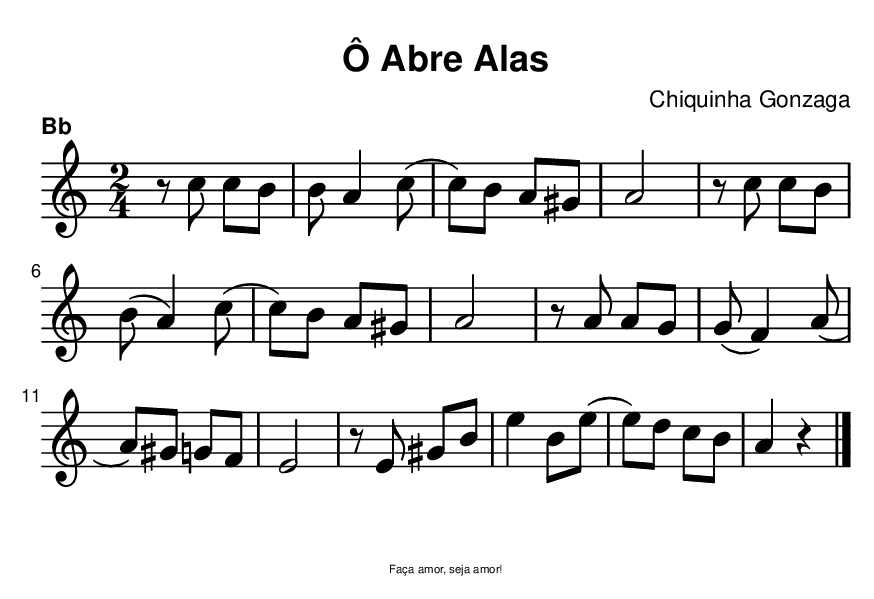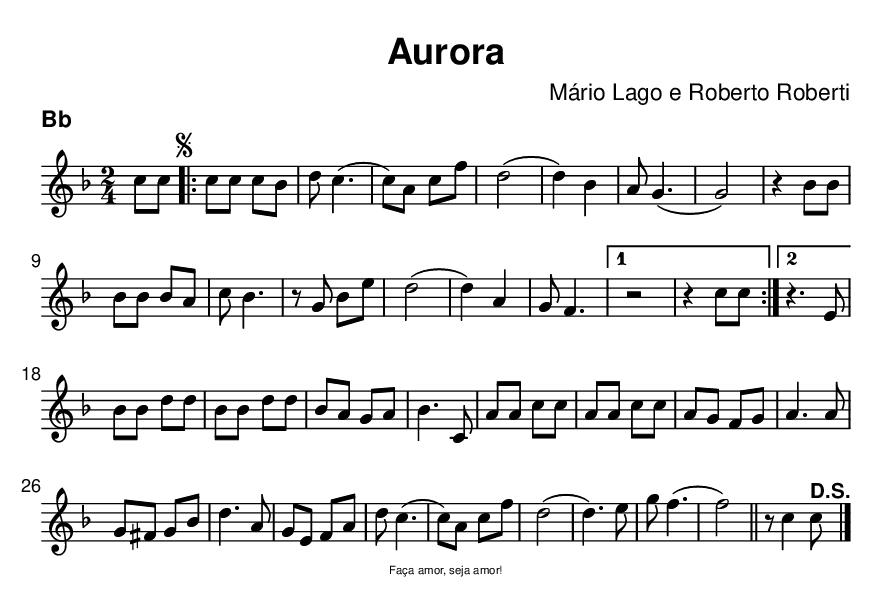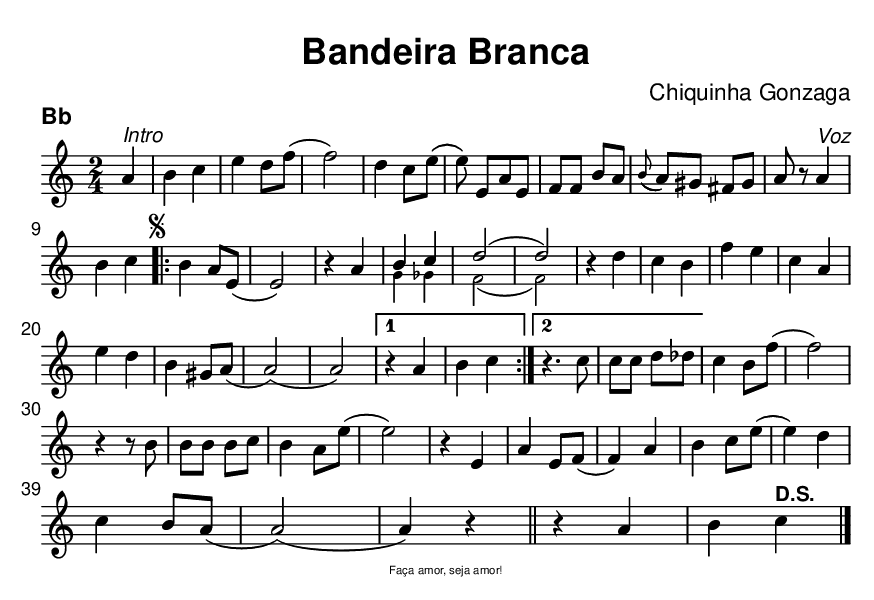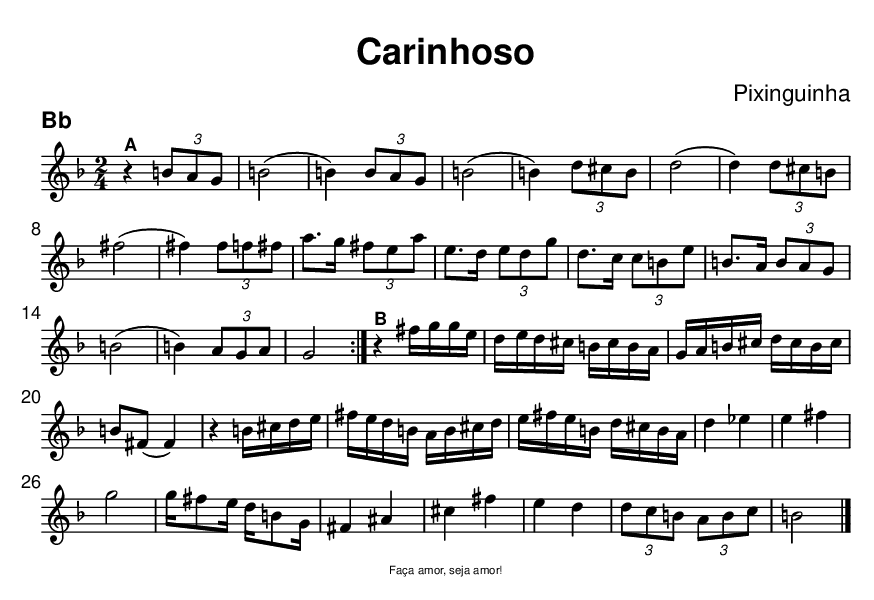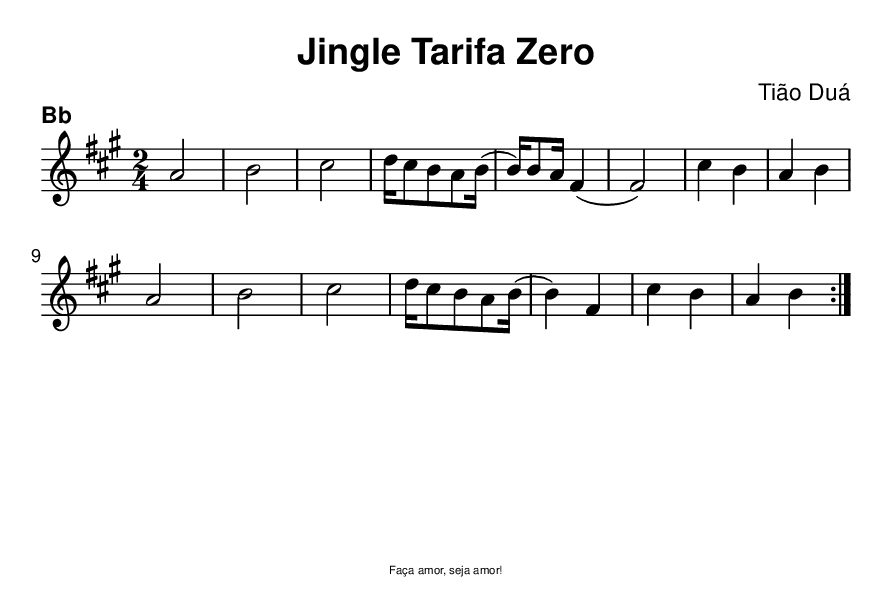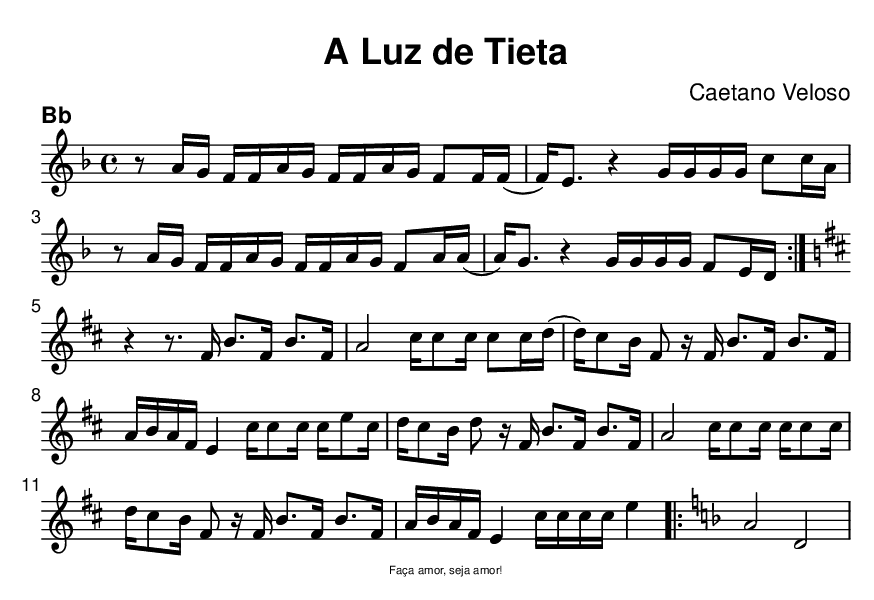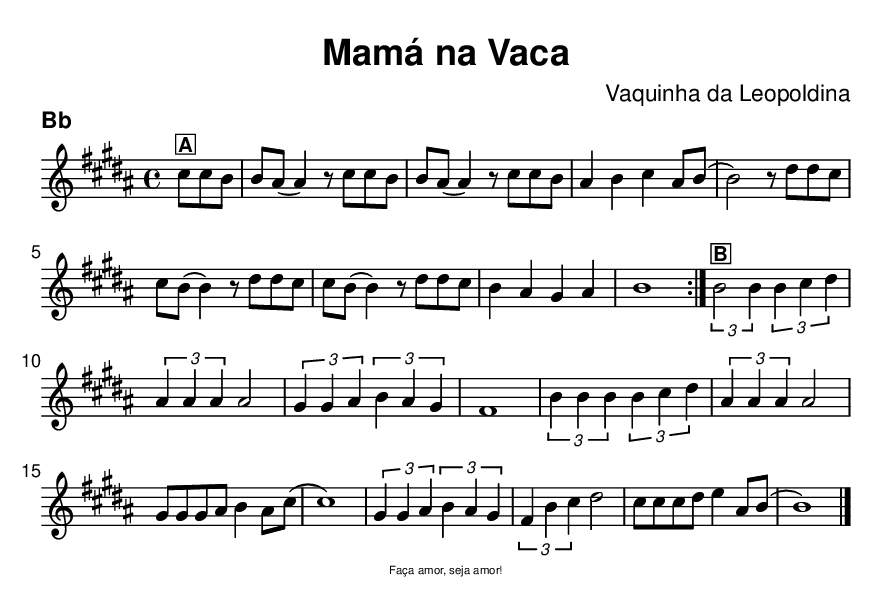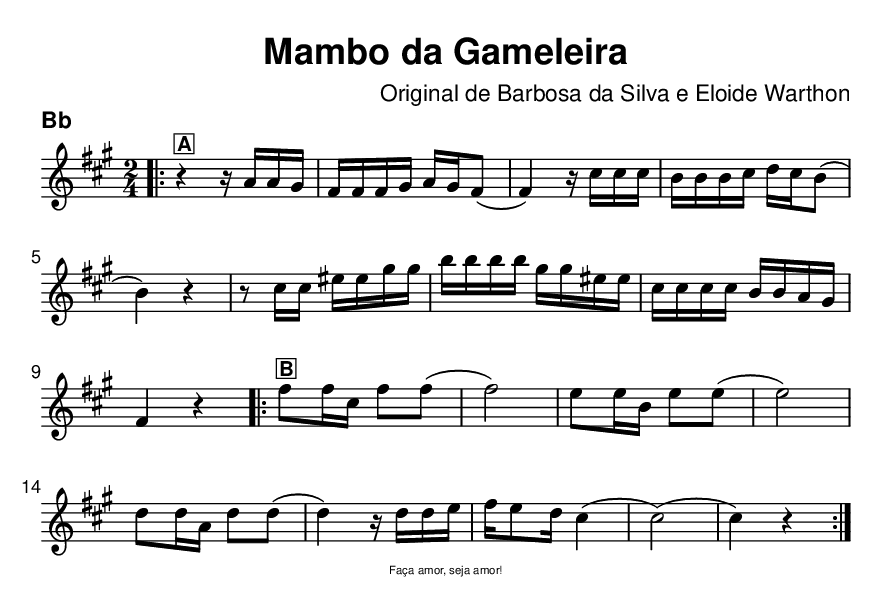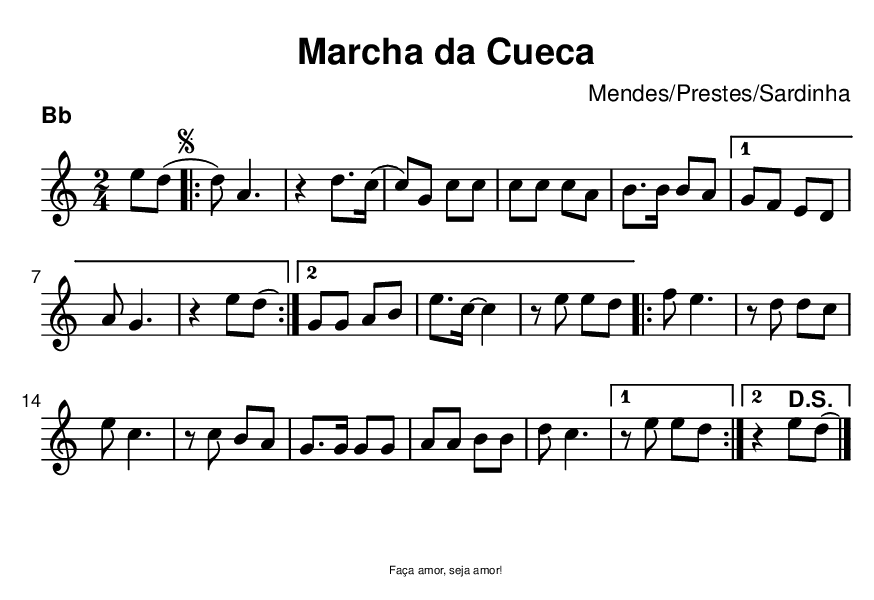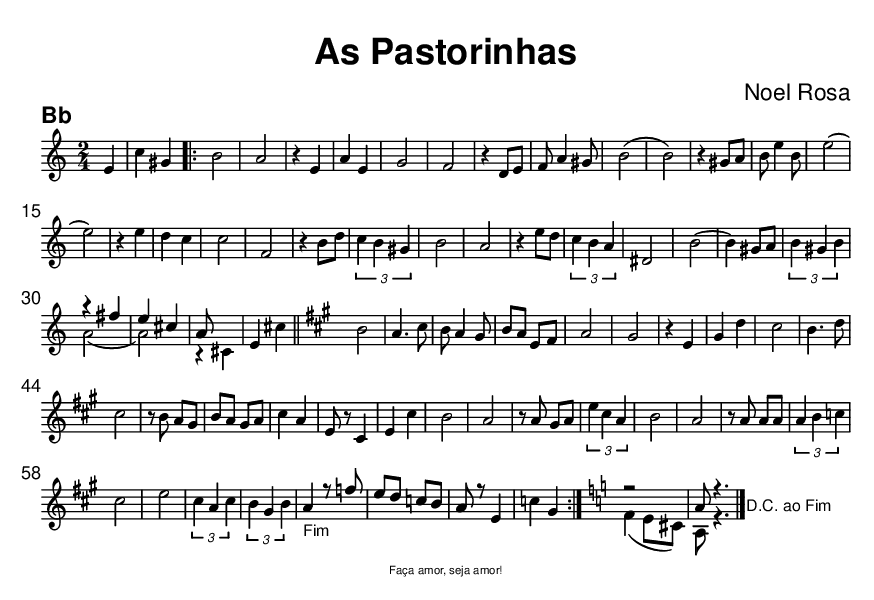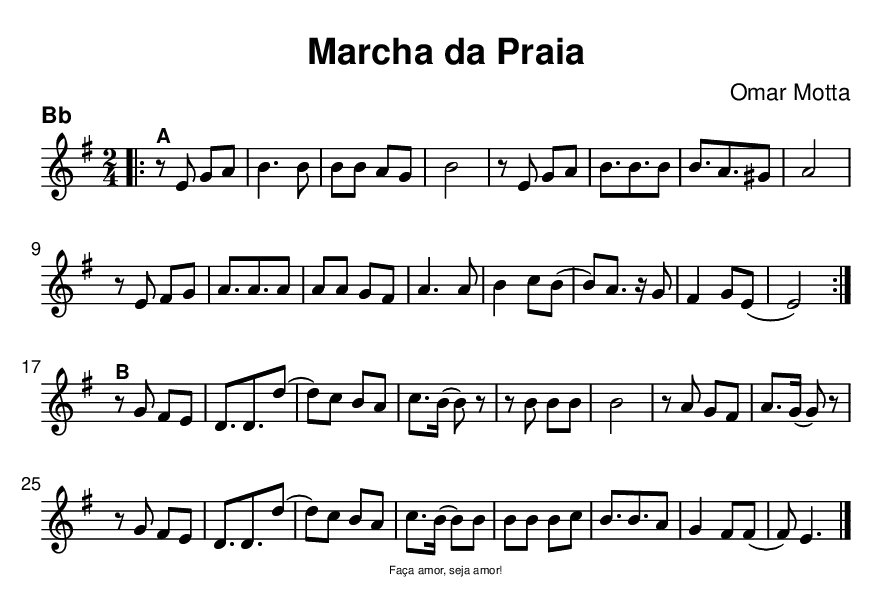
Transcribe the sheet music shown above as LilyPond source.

%\version "2.18.2"

\version "2.19.23"

\paper{
#(set-paper-size "a6landscape") %Define tamanho do papel
%annotate-spacing = ##t %Anota os espaços na partitura
head-separation = .8\cm %Separação do título
top-margin = .8\cm %Margem superior
right-margin = .4\cm %Margem direita
bottom-margin = .4\cm
page-count = 1 %Limita cada partitura a 1 página (facilita na hora de dimensionar a clave)
print-page-number = ##f %Não imprime número da página, isso fica por conta do LaTeX
indent = #0 %Remove indentação antes da clave, ganha um pouco de espaço e alinha as linhas
#(define fonts
	(make-pango-font-tree "Nimbus Sans"
												"Nimbus Sans"
												"Nimbus Sans"
												(/ staff-height pt 20)))
}

\header{
piece = \markup { \bold \magnify #1 { Bb }  } %Aparece à esquerda de todas as partituras
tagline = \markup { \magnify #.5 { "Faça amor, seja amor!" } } %Rodapé de todas as partituras
}

%Definem a transposição
transpDe = c
transpPara = c

%{
%Para acrescentar uma nova partitura no songbook crie um novo ambiente \book seguindo este padrão
\book{ %Cria um novo arquivo
	\bookOutputName "bandeiraBranca" %nome do arquivo
	\score{ %Cria nova clave
		\new Staff \with { \magnifyStaff #.9 }{	%Dimensiona a clave para caber na página, tem que ser feito pra cada um das partituras
			\transpose \transpDe \transpPara { \version "2.19.23"

\relative c'' {
  \clef treble
  \key c \major
  \time 2/4

  \partial 4 a4^\markup { \italic Intro }
  b c
  e d8 [ f ]
  ( f2 )
  d4 c8 [ e ]
  \( e \) e, [ a e ]
  f f b a
  \appoggiatura b ( a ) gis fis gis
  a r8 a4^\markup { \italic Voz }
  b c
  \mark \markup { \fontsize #-4 \musicglyph #"scripts.segno" }
\set Score.repeatCommands = #'(start-repeat)
	  b4 a8 e ( e2 )
	  r4 a4
	  <<
	  { b4 c d2 ( d ) }
	  \\
	  { \teeny g,4 ges f2 ( f ) }
	  >>
	  r4 d'
	  c b
	  f' e
	  c a
	  e' d
	  b gis8 a
	  ( a2 )
	  ( a ) |
\set Score.repeatCommands = #'((volta "1"))
		  r4 a
		  b c
\set Score.repeatCommands = #'((volta #f))
		\bar ":|."
\set Score.repeatCommands = #'((volta "2"))
		  r4. c8
		  c c d des
\set Score.repeatCommands = #'((volta #f))
		  c4 b8 f'
		  ( f2 )
		  r4 r8 b,8
		  b b b c
		  b4 a8 e'
		  ( e2 )
		  r4 e,
		  a4 e8 f
		  ( f4 ) a
		  b c8 e
		  ( e4 ) d \break
		  c4 b8 a
		  ( a2 )
		  ( a4 ) r4 \bar "||"
		  r4 a
		  b c^\markup { \bold "D.S." }
      \bar "|."
}
 } %Inclui o arquivo com as notas e define a transposição
		}
	}
	\header{ %Cabeçalho da partitura, contém nome e autor
		title = "Bandeira Branca"
		composer = "Chiquinha Gonzaga"
	}
}
%}

\book{ %Cria um novo arquivo
	\bookOutputName "aPraca" %nome do arquivo
	\score{ %Cria nova clave
		\new Staff \with { \magnifyStaff #.8 }{	%Dimensiona a clave para caber na página, tem que ser feito pra cada um das partituras
			\transpose \transpDe \transpPara { %\version "2.18.2"
\version "2.19.23"

\relative c'' {
  \clef treble
  \key bis \major
  \time 2/4

r8 f, g f 
}
 } %Inclui o arquivo com as notas e define a transposição
		}
	}
	\header{ %Cabeçalho da partitura, contém nome e autor
		title = "A Praça"
		composer = "Carlos Imperial"
	}
}

%Para acrescentar uma nova partitura no songbook crie um novo ambiente \book seguindo este padrão
\book{ %Cria um novo arquivo
	\bookOutputName "bandeiraBranca" %nome do arquivo
	\score{ %Cria nova clave
		\new Staff \with { \magnifyStaff #.9 }{	%Dimensiona a clave para caber na página, tem que ser feito pra cada um das partituras
			\transpose \transpDe \transpPara { \version "2.19.23"

\relative c'' {
  \clef treble
  \key c \major
  \time 2/4

  \partial 4 a4^\markup { \italic Intro }
  b c
  e d8 [ f ]
  ( f2 )
  d4 c8 [ e ]
  \( e \) e, [ a e ]
  f f b a
  \appoggiatura b ( a ) gis fis gis
  a r8 a4^\markup { \italic Voz }
  b c
  \mark \markup { \fontsize #-4 \musicglyph #"scripts.segno" }
\set Score.repeatCommands = #'(start-repeat)
	  b4 a8 e ( e2 )
	  r4 a4
	  <<
	  { b4 c d2 ( d ) }
	  \\
	  { \teeny g,4 ges f2 ( f ) }
	  >>
	  r4 d'
	  c b
	  f' e
	  c a
	  e' d
	  b gis8 a
	  ( a2 )
	  ( a ) |
\set Score.repeatCommands = #'((volta "1"))
		  r4 a
		  b c
\set Score.repeatCommands = #'((volta #f))
		\bar ":|."
\set Score.repeatCommands = #'((volta "2"))
		  r4. c8
		  c c d des
\set Score.repeatCommands = #'((volta #f))
		  c4 b8 f'
		  ( f2 )
		  r4 r8 b,8
		  b b b c
		  b4 a8 e'
		  ( e2 )
		  r4 e,
		  a4 e8 f
		  ( f4 ) a
		  b c8 e
		  ( e4 ) d \break
		  c4 b8 a
		  ( a2 )
		  ( a4 ) r4 \bar "||"
		  r4 a
		  b c^\markup { \bold "D.S." }
      \bar "|."
}
 } %Inclui o arquivo com as notas e define a transposição
		}
	}
	\header{ %Cabeçalho da partitura, contém nome e autor
		title = "Bandeira Branca"
		composer = "Chiquinha Gonzaga"
	}
}

\book{
	\bookOutputName "pastorinhas"
	\score{
		\new Staff \with { \magnifyStaff #.7 }{
			\transpose \transpDe \transpPara { %\version "2.18.2"
\version "2.19.23"

\relative c'' {
  \clef treble
  \key c \major
  \time 2/4

  \partial 4 e,4
  c' gis \bar ".|:" 
  b2
  a
  r4 e
  a e
  g2
  f
  r4 d8 e
  f a4 gis8
  b2
  ( b )
  r4 gis8 a
  b8 e4 b8
  e2
  ( e )
  r4 e
  d c
  c2
  f,
  r4 b8 d
  \tuplet 3/2 { c4 b gis }
  b2
  a
  r4 e'8 d
  \tuplet 3/2 { c4 b a }
  dis,2
  b'2
  ( b4 ) gis8 a
  \tuplet 3/2 { b4 gis b }
  <<
  {  \tiny r4 fis' e cis a8 }
  \\
  { a2 ( a ) r4 cis,}
  >>
  e cis' \bar "||"
  \key a \major
  b2
  a4. cis8
  b a4 gis8
  b a e fis
  a2
  gis
  r4 e
  gis d'
  cis2
  b4. d8
  cis2
  r8 b a gis
  b a gis a
  cis4 a
  e8 r8 cis4
  e cis'
  b2 a
  r8 a gis a
  \tuplet 3/2 { e'4 cis a }
  b2
  a
  r8 a a a
  \tuplet 3/2 { a4 b c }
  cis2
  e
  \tuplet 3/2 { cis4 a cis }
  \tuplet 3/2 { b gis b }
  a_\markup{Fim} 
  <<
  {\tiny r8 f' e d c b a r8 } 
  \\
  {}
  >>
  e4
  c' gis \bar ":|."
  \key c \major
  <<
  { r2 a8 r4.}
  \\
  { \tiny f4 ( e8 cis ) a8 r4. }
  >>
  \bar "|."
  \cadenzaOn
      \stopStaff

	  \repeat unfold 1 {
	          s1
	          \bar ""
	        }

        % text line-aligned
        % ==================
        % Move text to the desired position
        \once \override TextScript.extra-offset = #'( -1.8 . -1)
        \once \override TextScript.word-space = #1.2
        %| <>^\markup \general-align #Y #2 { \center-column { \line { "ao" \fontsize #-5 \musicglyph #"scripts.segno" } } }
		<>^\markup { \center-column { } \line { "D.C. ao Fim" } }
		\repeat unfold 2 {
		          s1
		          \bar ""
		        }
        % Resume bar count and show staff lines again
   \cadenzaOff
}
 }
		}
	}
	\header{
		title = "As Pastorinhas"
		composer = "Noel Rosa"
	}
}

\book{ %Cria um novo arquivo
	\bookOutputName "aurora" %nome do arquivo
	\score{ %Cria nova clave
		\new Staff \with { \magnifyStaff #.9 }{	%Dimensiona a clave para caber na página, tem que ser feito pra cada um das partituras
			\transpose \transpDe \transpPara { \version "2.19.23"

\relative c'' {
  \clef treble
  \key f \major
  \time 2/4

  \partial 4
  c8 c
  \bar ".|:"
  \mark \markup { \fontsize #-4 \musicglyph #"scripts.segno" }
  c c c bes
  d c4.
  ( c8 ) a c f
  d2
  ( d4 ) bes
  a8 g4.
  ( g2 )
  r4 bes8 bes
  bes bes bes a
  c bes4.
  r8 g bes e
  d2
  ( d4 ) a
  g8 f4.
  \set Score.repeatCommands = #'((volta "1"))
  r2
  r4 c'8 c
  \set Score.repeatCommands = #'((volta #f))
  \bar ":|."
  \set Score.repeatCommands = #'((volta "2"))
  r4. e,8
  \set Score.repeatCommands = #'((volta #f))
  bes' bes d d
  bes bes d d
  bes a g a
  bes4. c,8
  a' a c c
  a a c c
  a g f g
  a4. a8
  g fis g bes
  d4. a8
  g e f a
  d c4.
  ( c8 ) a c f
  d2
  ( d4. ) e8
  g f4.
  ( f2 )
  \bar "||"
  r8 c4 c8^\markup { \bold "D.S." }
  \bar "|."
}
 } %Inclui o arquivo com as notas e define a transposição
		}
	}
	\header{ %Cabeçalho da partitura, contém nome e autor
		title = "Aurora"
		composer = "Mário Lago e Roberto Roberti"
	}
}

\book{ %Cria um novo arquivo
	\bookOutputName "marchaDaCueca" %nome do arquivo
	\score{ %Cria nova clave
		\new Staff \with { \magnifyStaff #1 }{	%Dimensiona a clave para caber na página, tem que ser feito pra cada um das partituras
			\transpose \transpDe \transpPara { \version "2.19.23"

\relative c'' {
  \clef treble
  \key c \major
  \time 2/4

  \partial 4
  e8 d ( <> )
  \mark \markup { \fontsize #-4 \musicglyph #"scripts.segno" }
  \set Score.repeatCommands = #'(start-repeat)
  d a4.
  r4 d8. c16
  ( c8 ) g c c
  c c c a
  b8. b16 b8 a
  \set Score.repeatCommands = #'((volta "1"))
  g f e d
  a' g4.
  r4 e'8 d -\tweak control-points #'((.5 . 2) (1 . 2.4) (2 . 2.6) (2.5 . 2)) ( <> ) \bar ":|."
  \set Score.repeatCommands = #'((volta #f))
  \set Score.repeatCommands = #'((volta "2"))
  g, g a b
  e8. c16~ c4
  r8 e e d
  \set Score.repeatCommands = #'((volta #f))
  \bar ".|:"
  f e4.
  r8 d d c
  e c4.
  r8 c b a
  g8. g16 g8 g
  a a b b
  d c4.
  \set Score.repeatCommands = #'((volta "1"))
  r8 e e d
  \set Score.repeatCommands = #'((volta #f))
  \bar ":|."
  \set Score.repeatCommands = #'((volta "2"))
  r4 e8^\markup { \bold "D.S." } d ( <> )
  \bar "|."
  \set Score.repeatCommands = #'((volta #f))

}
 } %Inclui o arquivo com as notas e define a transposição
		}
	}
	\header{ %Cabeçalho da partitura, contém nome e autor
		title = "Marcha da Cueca"
		composer = "Mendes/Prestes/Sardinha"
	}
}

\book{ %Cria um novo arquivo
	\bookOutputName "abreAlas" %nome do arquivo
	\score{ %Cria nova clave
		\new Staff \with { \magnifyStaff #1.3 }{	%Dimensiona a clave para caber na página, tem que ser feito pra cada um das partituras
			\transpose \transpDe \transpPara { \version "2.19.23"

\relative c'' {
  \clef treble
  \key c \major
  \time 2/4

  r8 c c b
  b a4 c8
  ( c8 ) b a gis
  a2
  r8 c c b
  b ( a4 ) c8
  ( c ) b a gis
  a2
  r8 a a g
  g ( f4 ) a8
  ( a ) gis g f
  e2
  r8 e gis b
  e4 b8 e
  ( e ) d c b
  a4 r4
  \bar "|."
}
 } %Inclui o arquivo com as notas e define a transposição
		}
	}
	\header{ %Cabeçalho da partitura, contém nome e autor
		title = "Ô Abre Alas"
		composer = "Chiquinha Gonzaga"
	}
}

\book{
	\bookOutputName "praia"
	\score{
		\new Staff \with { \magnifyStaff #.9 }{
			\transpose \transpDe \transpPara { \version "2.18.2"

\relative c'' {
  \clef treble
  \key g \major
  \time 2/4

\bar ".|:"
r8^\markup { \bold  "A" } e, g a
b4. b8
b b a g
b2
r8 e, g a
b8. b8. b8
b8. a8. gis8
a2
r8 e fis g
a8. a8. a8
a a g fis
a4. a8
b4 c8 b
( b ) a8. r16 g8
fis4 g8 e
( e2 )
\bar ":|."
r8^\markup { \bold  "B" } g fis e
d8. d8. d'8
( d ) c b a
c8. b16 ( b8 ) r8
r8 b b b
b2
r8 a g fis
a8. g16 ( g8 ) r8
r8 g fis e
d8. d8. d'8
( d ) c b a
c8. b16 ( b8 ) b
b b b c
b8. b8. a8
g4 fis8 fis
( fis ) e4.
\bar "|."
}
 }
		}
	}
	\header{
		title = "Marcha da Praia"
		composer = "Omar Motta"
	}
}

\book{
	\bookOutputName "carinhoso"
	\score{
		\new Staff \with { \magnifyStaff #.8 }{
			\transpose \transpDe \transpPara { %\version "2.18.2"
\version "2.19.23"

\relative c'' {
  \clef treble
  \key f \major
  \time 2/4

r4^\markup { \bold "A" } \tuplet 3/2 { b8 a g }
b2
( b4 ) \tuplet 3/2 { b8 a g }
b2
( b4 ) \tuplet 3/2 { d8 cis b }
d2
( d4 ) \tuplet 3/2 { d8 cis b }
fis'2
( fis4 ) \tuplet 3/2 { fis8 f fis }
a8. g16 \tuplet 3/2 { fis8 e a }
e8. d16 \tuplet 3/2 { e8 d g }
d8. c16 \tuplet 3/2 { c8 b e }
b8. a16 \tuplet 3/2 { b8 a g }
b2
( b4 ) \tuplet 3/2 { a8 g a }
g2
\bar ":|."
r4^\markup { \bold "B" } fis'16 g g e
d e d cis b cis b a
g a b cis d cis b cis
b8 fis ( fis4 )
r4 b16 cis d e 
fis e d b a b cis d
e fis e b d cis b a
d4 ees
e fis
g2
g16 fis8 e16 d b8 g16
fis4 ais
cis fis
e d
\tuplet 3/2 { d8 c b } \tuplet 3/2 { a b c }
b2
\bar "|."
}
 }
		}
	}
	\header{
		title = "Carinhoso"
		composer = "Pixinguinha"
	}
}

\book{ %Cria um novo arquivo
	\bookOutputName "jingleTarifaZero" %nome do arquivo
	\score{ %Cria nova clave
		\new Staff \with { \magnifyStaff #1 }{	%Dimensiona a clave para caber na página, tem que ser feito pra cada um das partituras
			\transpose \transpDe \transpPara { \version "2.19.23"

\relative c'' {
  \clef treble
  \key a \major
  \time 2/4

  a2
  b
  cis
  d16 cis8 b a b16
  ( b ) b8 a16 fis4
  ( fis2 )
  cis'4 b
  a b
  a2
  b
  cis
  d16 cis8 b a b16
  ( b4 ) fis
  cis' b
  a b
  \bar ":|."
}
 } %Inclui o arquivo com as notas e define a transposição
		}
	}
	\header{ %Cabeçalho da partitura, contém nome e autor
		title = "Jingle Tarifa Zero"
		composer = "Tião Duá"
	}
}

\book{ %Cria um novo arquivo
	\bookOutputName "mamboGameleira" %nome do arquivo
	\score{ %Cria nova clave
		\new Staff \with { \magnifyStaff #.9 }{	%Dimensiona a clave para caber na página, tem que ser feito pra cada um das partituras
			\transpose \transpDe \transpPara { \version "2.19.23"

\relative c'' {
  \clef treble
  \key a \major
  \time 2/4

  \bar ".|:"
  r4^\markup { \box \bold "A" } r16 a a gis
  fis fis fis gis a gis fis8
  ( fis4 ) r16 cis'16 cis cis
  b b b cis d cis b8
  ( b4 ) r4
  r8 cis16 cis eis eis gis gis
  b b b b gis gis eis eis
  cis cis cis cis b b a gis
  fis4 r4
  \bar ".|:"
  fis'8^\markup { \box \bold "B" } fis16 cis fis8 fis
  ( fis2 )
  e8 e16 b e8 e
  ( e2 )
  d8 d16 a d8 d
  ( d4 ) r16 d d e
  fis e8 d16 cis4
  ( cis2 )
  ( cis4 ) r4
  \bar ":|."
}
 } %Inclui o arquivo com as notas e define a transposição
		}
	}
	\header{ %Cabeçalho da partitura, contém nome e autor
		title = "Mambo da Gameleira"
		composer = "Original de Barbosa da Silva e Eloide Warthon"
	}
}

\book{ %Cria um novo arquivo
	\bookOutputName "mamaNaVaca" %nome do arquivo
	\score{ %Cria nova clave
		\new Staff \with { \magnifyStaff #.9 }{	%Dimensiona a clave para caber na página, tem que ser feito pra cada um das partituras
			\transpose \transpDe \transpPara { \version "2.19.23"

\relative c'' {
  \clef treble
  \key b \major
  \time 4/4

  \partial 4.
  cis8^\markup { \box \bold "A" } cis b
  b ais ( ais4 ) r8 cis cis b
  b ais ( ais4 ) r8 cis cis b
  ais4 b cis ais8 b
  ( b2 ) r8 dis8 dis cis
  cis b ( b4 ) r8 dis dis cis
  cis b ( b4 ) r8 dis dis cis
  b4 ais gis ais
  b1
  \bar ":|."
  \tuplet 3/2 { b2^\markup { \box \bold "B" } b4 } \tuplet 3/2 { b cis dis }
  \tuplet 3/2 { ais ais ais } ais2
  \tuplet 3/2 { gis4 gis ais } \tuplet 3/2 { b ais gis }
  fis1
  \tuplet 3/2 { b4 b b } \tuplet 3/2 { b cis dis }
  \tuplet 3/2 { ais ais ais } ais2
  gis8 gis gis ais b4 ais8 cis
  ( cis1 )
  \tuplet 3/2 { gis4 gis ais } \tuplet 3/2 { b ais gis }
  \tuplet 3/2 { fis b cis } dis2
  cis8 cis cis dis e4 ais,8 b
  ( b1 )
  \bar "|."
}
 } %Inclui o arquivo com as notas e define a transposição
		}
	}
	\header{ %Cabeçalho da partitura, contém nome e autor
		title = "Mamá na Vaca"
		composer = "Vaquinha da Leopoldina"
	}
}

\book{ %Cria um novo arquivo
	\bookOutputName "luzTieta" %nome do arquivo
	\score{ %Cria nova clave
		\new Staff \with { \magnifyStaff #.9 }{	%Dimensiona a clave para caber na página, tem que ser feito pra cada um das partituras
			\transpose \transpDe \transpPara { \version "2.19.23"

\relative c'' {
  \clef treble
  \key f \major
  \time 4/4

  r8 a16 g f f a g f f a g f8 f16 f
  ( f ) e8. r4 g16 g g g c8 c16 a
  r8 a16 g f f a g f f a g f8 a16 a
  ( a ) g8. r4 g16 g g g f8 e16 d
  \bar ":|."
  \key d \major
  r4 r8. fis16 b8. fis16 b8. fis16
  a2 cis16 cis8 cis16 cis8 cis16 d
  ( d ) cis8 b16 fis8 r16 fis16 b8. fis16 b8. fis16
  a16 b a fis e4 cis'16 cis8 cis16 cis e8 cis16
  d16 cis8 b16 d8 r16 fis,16 b8. fis16 b8. fis16
  a2 cis16 cis8 cis16 cis cis8 cis16
  d cis8 b16 fis8 r16 fis16 b8. fis16 b8. fis16
  a16 b a fis e4 cis'16 cis cis cis e4
  \bar "||"
  \key f \major
  \bar ".|:"
  a,2 d,
}
 } %Inclui o arquivo com as notas e define a transposição
		}
	}
	\header{ %Cabeçalho da partitura, contém nome e autor
		title = "A Luz de Tieta"
		composer = "Caetano Veloso"
	}
}
